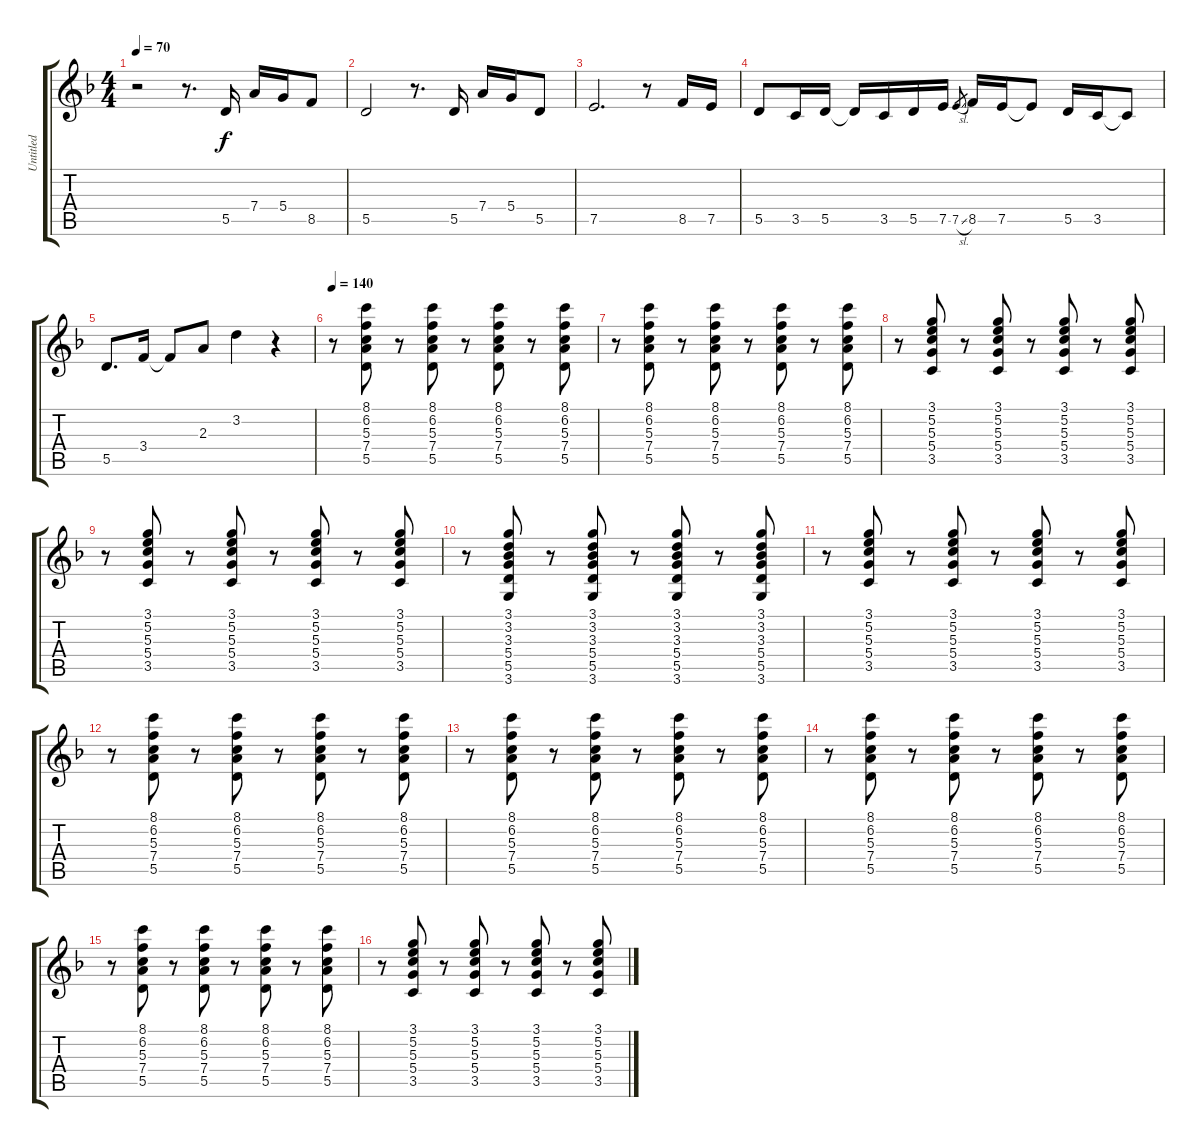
\track ("Untitled" "Untitled") {instrument electricguitarclean}
\staff {score tabs}
\tuning (E4 B3 G3 D3 A2 E2) {hide}
\ts (4 4)
\tempo 70
\clef g2
\ks f
r.2{dy f instrument electricguitarclean} r.8{d} 5.5.16 7.4.16 5.4.16 8.5.8 |
5.5.2 r.8{d} 5.5.16 7.4.16 5.4.16 5.5.8 |
7.5.2{d} r.8 8.5.16 7.5.16 |
5.5.8 3.5.16 5.5.16 5.5{t}.16 3.5.16 5.5.16 7.5.16 7.5{sl}.8{gr} 8.5.16 7.5.16 7.5{t}.8 5.5.16 3.5.16 3.5{t}.8 |
5.5.8{d} 3.4.16 3.4{t}.8 2.3.8 3.2.4 r.4 |
\tempo 140
r.8 (8.1 6.2 5.3 7.4 5.5).8 r.8 (8.1 6.2 5.3 7.4 5.5).8 r.8 (8.1 6.2 5.3 7.4 5.5).8 r.8 (8.1 6.2 5.3 7.4 5.5).8 |
r.8 (8.1 6.2 5.3 7.4 5.5).8 r.8 (8.1 6.2 5.3 7.4 5.5).8 r.8 (8.1 6.2 5.3 7.4 5.5).8 r.8 (8.1 6.2 5.3 7.4 5.5).8 |
r.8 (3.1 5.2 5.3 5.4 3.5).8 r.8 (3.1 5.2 5.3 5.4 3.5).8 r.8 (3.1 5.2 5.3 5.4 3.5).8 r.8 (3.1 5.2 5.3 5.4 3.5).8 |
r.8 (3.1 5.2 5.3 5.4 3.5).8 r.8 (3.1 5.2 5.3 5.4 3.5).8 r.8 (3.1 5.2 5.3 5.4 3.5).8 r.8 (3.1 5.2 5.3 5.4 3.5).8 |
r.8 (3.1 3.2 3.3 5.4 5.5 3.6).8 r.8 (3.1 3.2 3.3 5.4 5.5 3.6).8 r.8 (3.1 3.2 3.3 5.4 5.5 3.6).8 r.8 (3.1 3.2 3.3 5.4 5.5 3.6).8 |
r.8 (3.1 5.2 5.3 5.4 3.5).8 r.8 (3.1 5.2 5.3 5.4 3.5).8 r.8 (3.1 5.2 5.3 5.4 3.5).8 r.8 (3.1 5.2 5.3 5.4 3.5).8 |
r.8 (8.1 6.2 5.3 7.4 5.5).8 r.8 (8.1 6.2 5.3 7.4 5.5).8 r.8 (8.1 6.2 5.3 7.4 5.5).8 r.8 (8.1 6.2 5.3 7.4 5.5).8 |
r.8 (8.1 6.2 5.3 7.4 5.5).8 r.8 (8.1 6.2 5.3 7.4 5.5).8 r.8 (8.1 6.2 5.3 7.4 5.5).8 r.8 (8.1 6.2 5.3 7.4 5.5).8 |
r.8 (8.1 6.2 5.3 7.4 5.5).8 r.8 (8.1 6.2 5.3 7.4 5.5).8 r.8 (8.1 6.2 5.3 7.4 5.5).8 r.8 (8.1 6.2 5.3 7.4 5.5).8 |
r.8 (8.1 6.2 5.3 7.4 5.5).8 r.8 (8.1 6.2 5.3 7.4 5.5).8 r.8 (8.1 6.2 5.3 7.4 5.5).8 r.8 (8.1 6.2 5.3 7.4 5.5).8 |
r.8 (3.1 5.2 5.3 5.4 3.5).8 r.8 (3.1 5.2 5.3 5.4 3.5).8 r.8 (3.1 5.2 5.3 5.4 3.5).8 r.8 (3.1 5.2 5.3 5.4 3.5).8
